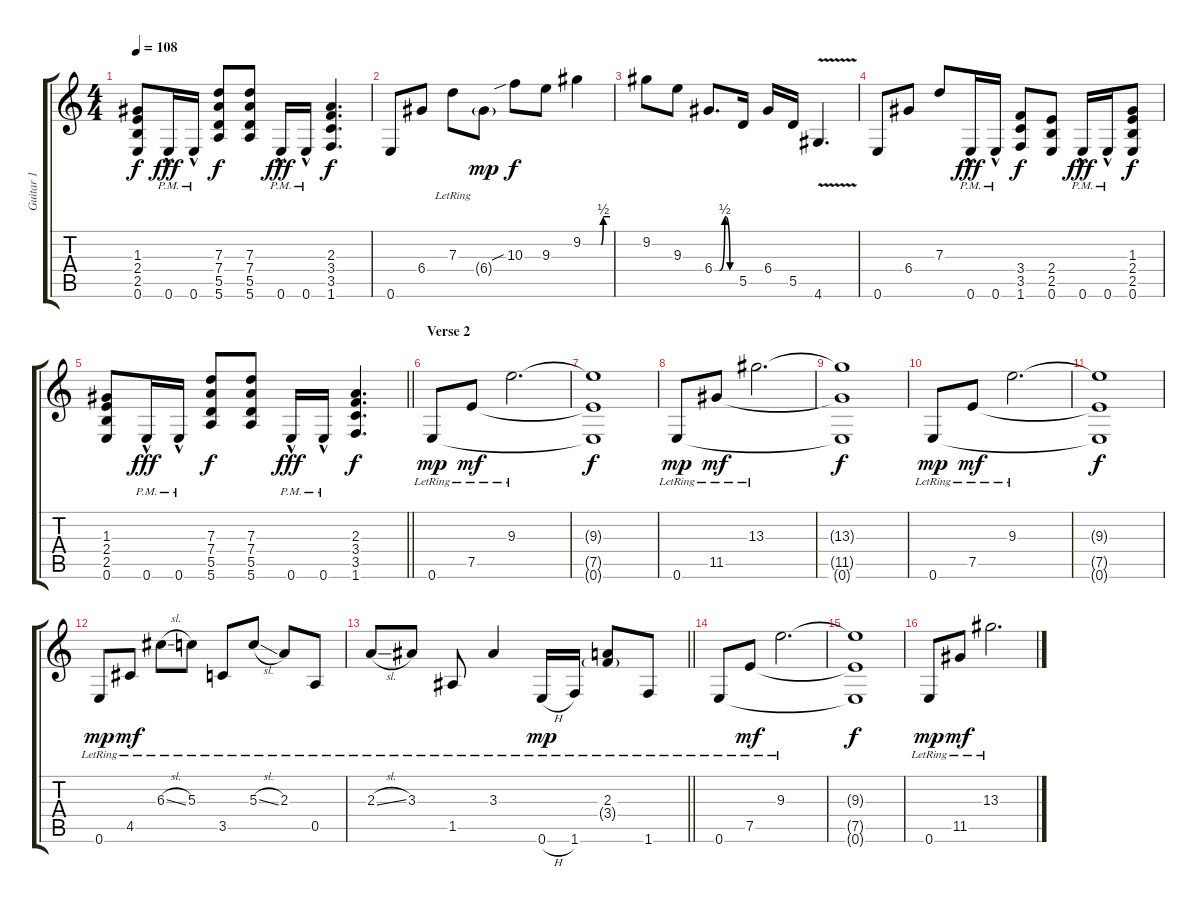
\track ("Guitar 1" "Guitar 1") {instrument distortionguitar}
\staff {score tabs}
\tuning (E4 B3 G3 D3 A2 E2) {hide}
\ts (4 4)
\tempo 108
\clef g2
\ks c
(1.3 2.4 2.5 0.6).8{dy f} 0.6{hac pm}.16{dy fff} 0.6{hac pm}.16 (7.3 7.4 5.5 5.6).8{dy f} (7.3 7.4 5.5 5.6).8 0.6{hac pm}.16{dy fff} 0.6{hac pm}.16 (2.3 3.4 3.5 1.6).4{d dy f} |
0.6.8 6.4.8 7.3{lr}.8 6.4{g}.8{dy mp} 10.3{sib}.8{dy f} 9.3.8 9.2{be (custom 0 0 5 0 8 0 15 0 36 0 40 0 45 2 60 2)}.4 |
9.2.8 9.3.8 6.4{be (custom 0 0 15 0 30 2 45 0 60 0)}.8{d} 5.5.16 6.4.16 5.5.16 4.6{v}.4{d} |
0.6.8 6.4.8 7.3.8 0.6{hac pm}.16{dy fff} 0.6{hac pm}.16 (3.4 3.5 1.6).8{dy f} (2.4 2.5 0.6).8 0.6{hac pm}.16{dy fff} 0.6{hac pm}.16 (1.3 2.4 2.5 0.6).8{dy f} |
\barLineRight lightlight
(1.3 2.4 2.5 0.6).8 0.6{hac pm}.16{dy fff} 0.6{hac pm}.16 (7.3 7.4 5.5 5.6).8{dy f} (7.3 7.4 5.5 5.6).8 0.6{hac pm}.16{dy fff} 0.6{hac pm}.16 (2.3 3.4 3.5 1.6).4{d dy f} |
\section ("" "Verse 2")
0.6{lr}.8{dy mp volume 12 instrument electricguitarjazz} 7.5{lr}.8{dy mf} 9.3{lr}.2{d} |
(9.3{t} 7.5{t} 0.6{t}).1{dy f} |
0.6{lr}.8{dy mp} 11.5{lr}.8{dy mf} 13.3{lr}.2{d} |
(13.3{t} 11.5{t} 0.6{t}).1{dy f} |
0.6{lr}.8{dy mp} 7.5{lr}.8{dy mf} 9.3{lr}.2{d} |
(9.3{t} 7.5{t} 0.6{t}).1{dy f} |
0.6{lr}.8{dy mp} 4.5{lr}.8{dy mf} 6.3{sl lr}.8 5.3{lr}.8 3.5{lr}.8 5.3{sl lr}.8 2.3{lr}.8 0.5{lr}.8 |
\barLineRight lightlight
2.3{sl lr}.8 3.3{lr}.8 1.5{lr}.8 3.3{lr}.4 0.6{h lr}.16{dy mp} 1.6{lr}.16 (2.3{lr} 3.4{g}).8 1.6{lr}.8 |
0.6{lr}.8 7.5{lr}.8{dy mf} 9.3{lr}.2{d} |
(9.3{t} 7.5{t} 0.6{t}).1{dy f} |
0.6{lr}.8{dy mp} 11.5{lr}.8{dy mf} 13.3{lr}.2{d}
